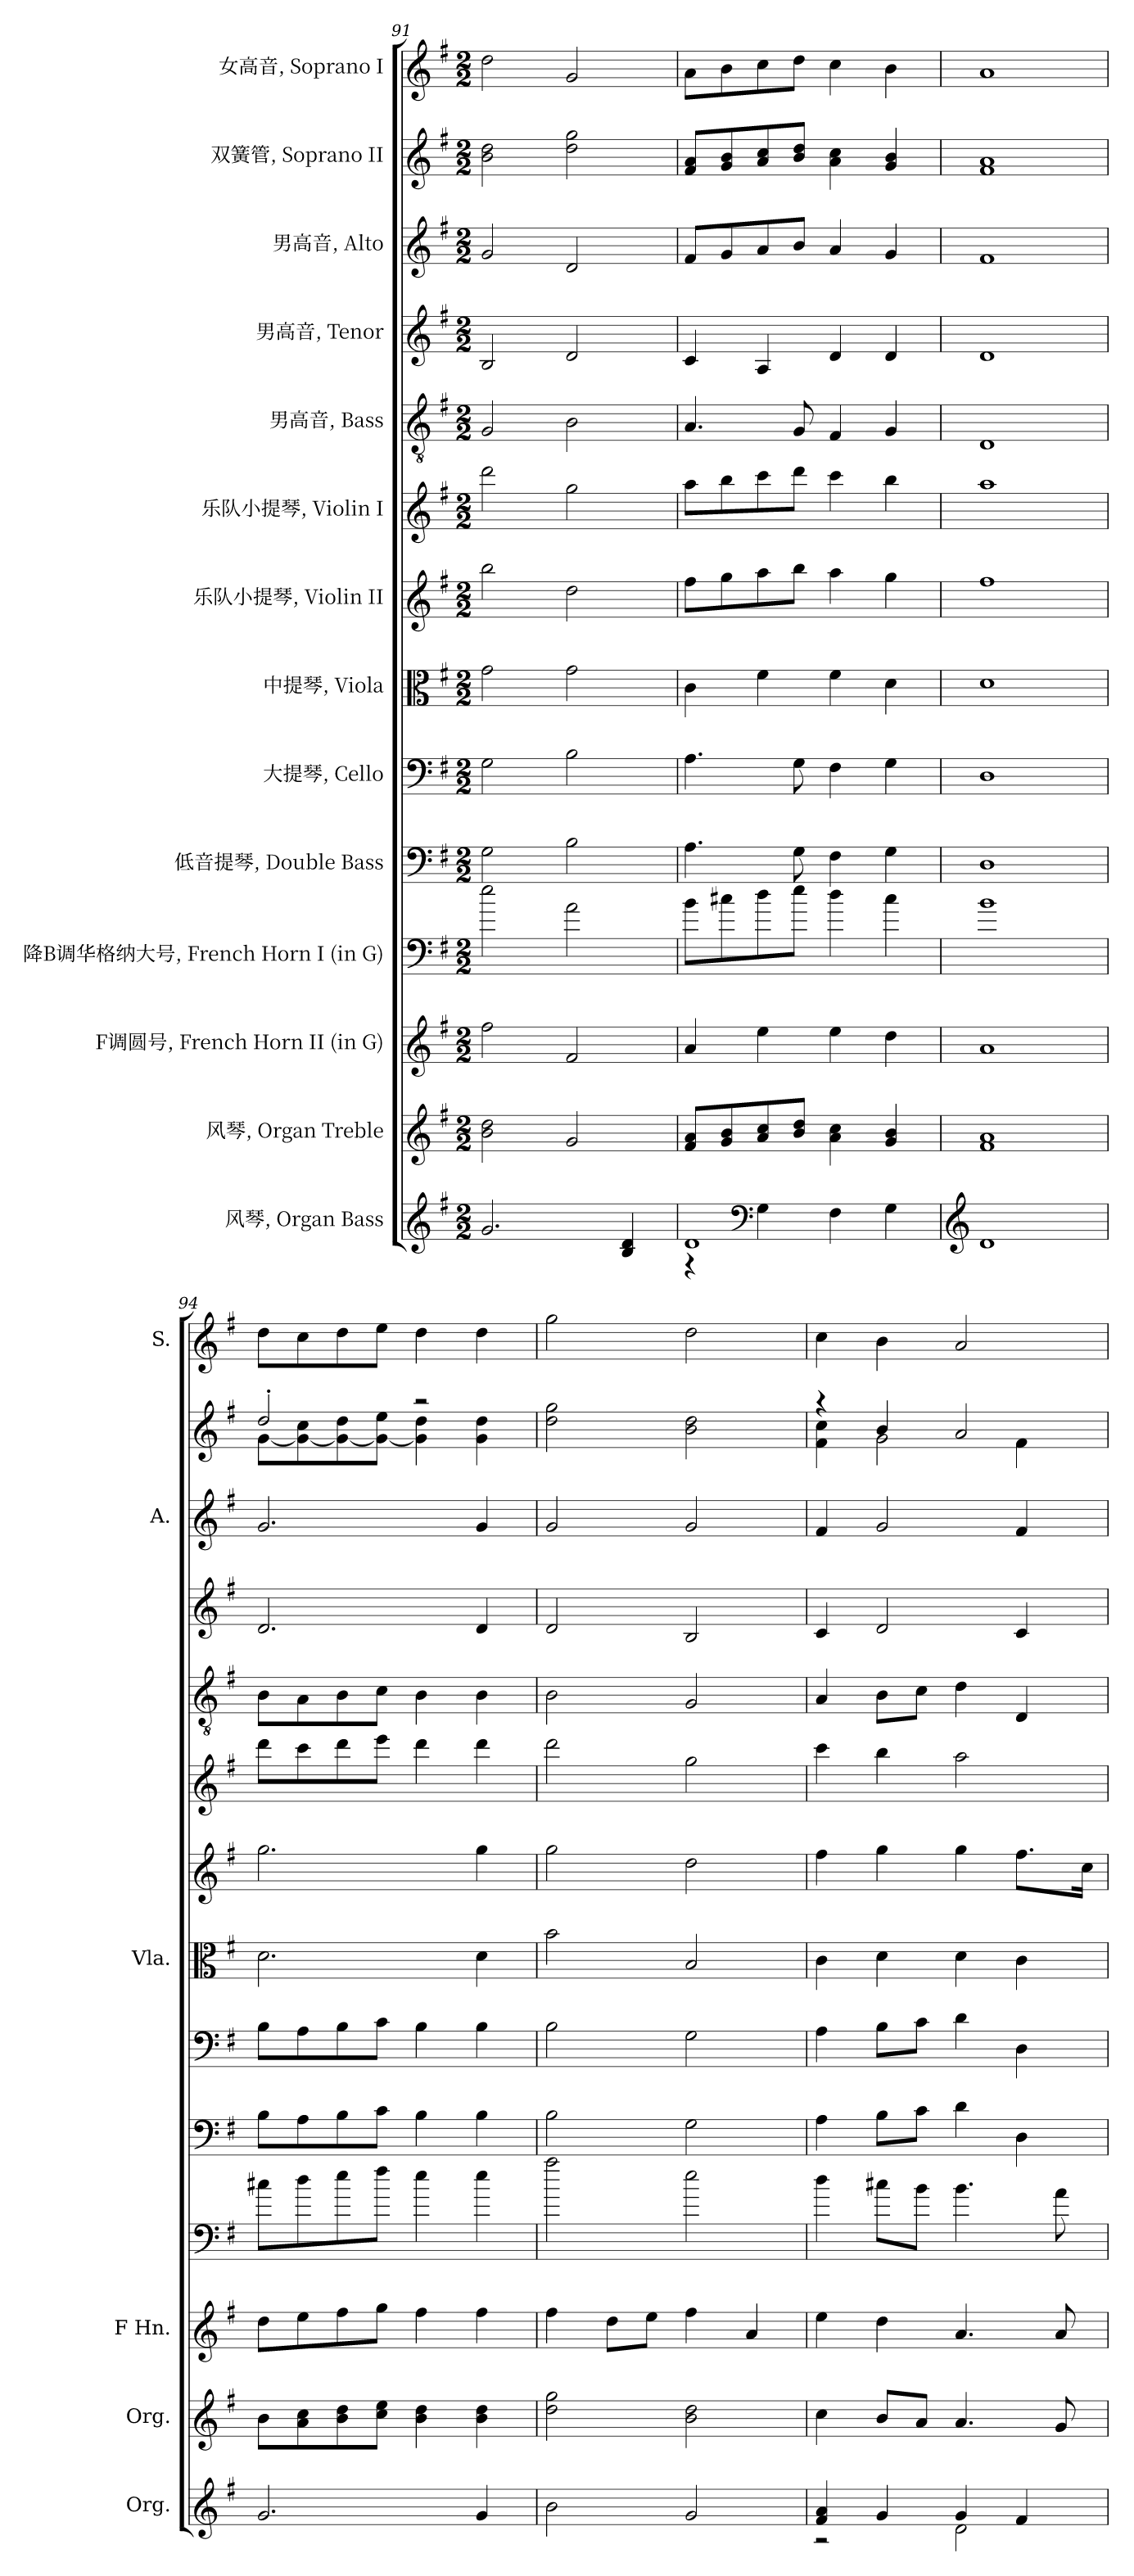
**kern	**kern	**kern	**kern	**kern	**kern	**kern	**kern	**kern	**kern	**kern	**kern	**kern	**kern
*part14	*part13	*part12	*part11	*part10	*part9	*part8	*part7	*part6	*part5	*part4	*part3	*part2	*part1
*staff14	*staff13	*staff12	*staff11	*staff10	*staff9	*staff8	*staff7	*staff6	*staff5	*staff4	*staff3	*staff2	*staff1
*I"风琴, Organ Bass	*I"风琴, Organ Treble	*I"F调圆号, French Horn II (in G)	*I"降B调华格纳大号, French Horn I (in G)	*I"低音提琴, Double Bass	*I"大提琴, Cello	*I"中提琴, Viola	*I"乐队小提琴, Violin II	*I"乐队小提琴, Violin I	*I"男高音, Bass	*I"男高音, Tenor	*I"男高音, Alto	*I"双簧管, Soprano II	*I"女高音, Soprano I
*I'Org.	*I'Org.	*I'F Hn.	*	*	*	*I'Vla.	*	*	*	*	*I'A.	*	*I'S.
*clefG2	*clefG2	*clefG2	*clefF4	*clefF4	*clefF4	*clefC3	*clefG2	*clefG2	*clefGv2	*clefG2	*clefG2	*clefG2	*clefG2
*	*	*ITrd4c7	*ITrd1c2	*ITrd7c12	*	*	*	*	*	*	*	*	*
*k[f#]	*k[f#]	*k[]	*k[b-]	*k[f#]	*k[f#]	*k[f#]	*k[f#]	*k[f#]	*k[f#]	*k[f#]	*k[f#]	*k[f#]	*k[f#]
*M2/2	*M2/2	*M2/2	*M2/2	*M2/2	*M2/2	*M2/2	*M2/2	*M2/2	*M2/2	*M2/2	*M2/2	*M2/2	*M2/2
=91	=91	=91	=91	=91	=91	=91	=91	=91	=91	=91	=91	=91	=91
2.g/	2b\ 2dd\	2b\	2dd\	2GG\	2G\	2g\	2bb\	2ddd\	2G/	2B/	2g/	2b\ 2dd\	2dd\
.	2g/	2B/	2g\	2BB\	2B\	2g\	2dd\	2gg\	2B\	2d/	2d/	2dd\ 2gg\	2g/
4B/ 4d/	.	.	.	.	.	.	.	.	.	.	.	.	.
=92	=92	=92	=92	=92	=92	=92	=92	=92	=92	=92	=92	=92	=92
*^	*	*	*	*	*	*	*	*	*	*	*	*	*
1d	4r	8f#/ 8a/L	4d/	8a\L	4.AA\	4.A\	4c\	8ff#\L	8aa\L	4.A/	4c/	8f#/L	8f#/ 8a/L	8a\L
.	.	8g/ 8b/	.	8bn\	.	.	.	8gg\	8bb\	.	.	8g/	8g/ 8b/	8b\
*clefF4	*	*	*	*	*	*	*	*	*	*	*	*	*	*
.	4G\	8a/ 8cc/	4a\	8cc\	.	.	4f#\	8aa\	8ccc\	.	4A/	8a/	8a/ 8cc/	8cc\
.	.	8b/ 8dd/J	.	8dd\J	8GG\	8G\	.	8bb\J	8ddd\J	8G/	.	8b/J	8b/ 8dd/J	8dd\J
.	4F#\	4a\ 4cc\	4a\	4cc\	4FF#\	4F#\	4f#\	4aa\	4ccc\	4F#/	4d/	4a/	4a\ 4cc\	4cc\
.	4G\	4g/ 4b/	4g\	4b\	4GG\	4G\	4d\	4gg\	4bb\	4G/	4d/	4g/	4g/ 4b/	4b\
*v	*v	*	*	*	*	*	*	*	*	*	*	*	*	*
=93	=93	=93	=93	=93	=93	=93	=93	=93	=93	=93	=93	=93	=93
*clefG2	*	*	*	*	*	*	*	*	*	*	*	*	*
1d	1f# 1a	1d	1a	1DD	1D	1d	1ff#	1aa	1D	1d	1f#	1f# 1a	1a
!!LO:PB:g=z
=94	=94	=94	=94	=94	=94	=94	=94	=94	=94	=94	=94	=94	=94
*	*	*	*	*	*	*	*	*	*	*	*	*^	*
2.g/	8b\L	8g\L	8bn\L	8BB\L	8B\L	2.d\	2.gg\	8ddd\L	8B\L	2.d/	2.g/	2dd'/	[8g\L	8dd\L
.	8a\ 8cc\	8a\	8cc\	8AA\	8A\	.	.	8ccc\	8A\	.	.	.	8g\_ 8cc\	8cc\
.	8b\ 8dd\	8b\	8dd\	8BB\	8B\	.	.	8ddd\	8B\	.	.	.	8g\_ 8dd\	8dd\
.	8cc\ 8ee\J	8cc\J	8ee\J	8C\J	8c\J	.	.	8eee\J	8c\J	.	.	.	8g\_ 8ee\J	8ee\J
.	4b\ 4dd\	4b\	4dd\	4BB\	4B\	.	.	4ddd\	4B\	.	.	2r	4g\] 4dd\	4dd\
4g/	4b\ 4dd\	4b\	4dd\	4BB\	4B\	4d\	4gg\	4ddd\	4B\	4d/	4g/	.	4g\ 4dd\	4dd\
*	*	*	*	*	*	*	*	*	*	*	*	*v	*v	*
=95	=95	=95	=95	=95	=95	=95	=95	=95	=95	=95	=95	=95	=95
*	*	*	*	*	*	*	*	*	*	*	*	*	*MM110
2b\	2dd\ 2gg\	4b\	2gg\	2BB\	2B\	2b\	2gg\	2ddd\	2B\	2d/	2g/	2dd\ 2gg\	2gg\
.	.	8g\L	.	.	.	.	.	.	.	.	.	.	.
.	.	8a\J	.	.	.	.	.	.	.	.	.	.	.
2g/	2b\ 2dd\	4b\	2dd\	2GG\	2G\	2B/	2dd\	2gg\	2G/	2B/	2g/	2b\ 2dd\	2dd\
.	.	4d/	.	.	.	.	.	.	.	.	.	.	.
=96	=96	=96	=96	=96	=96	=96	=96	=96	=96	=96	=96	=96	=96
*	*	*	*	*	*	*	*	*	*	*	*	*	*MM100
*^	*	*	*	*	*	*	*	*	*	*	*	*^	*
4f#/ 4a/	2r	4cc\	4a\	4cc\	4AA\	4A\	4c\	4ff#\	4ccc\	4A/	4c/	4f#/	4r	4f#\ 4cc\	4cc\
4g/	.	8b/L	4g\	8bn\L	8BB\L	8B\L	4d\	4gg\	4bb\	8B\L	2d/	2g/	4b/	2g\	4b\
.	.	8a/J	.	8a\J	8C\J	8c\J	.	.	.	8c\J	.	.	.	.	.
4g/	2d\	4.a/	4.d/	4.a\	4D\	4d\	4d\	4gg\	2aa\	4d\	.	.	2a/	.	2a/
4f#/	.	.	.	.	4DD\	4D\	4c\	8.ff#\L	.	4D/	4c/	4f#/	.	4f#\	.
.	.	8g/	8d/	8g\	.	.	.	.	.	.	.	.	.	.	.
.	.	.	.	.	.	.	.	16cc\Jk	.	.	.	.	.	.	.
*v	*v	*	*	*	*	*	*	*	*	*	*	*	*v	*v	*
=	=	=	=	=	=	=	=	=	=	=	=	=	=
*-	*-	*-	*-	*-	*-	*-	*-	*-	*-	*-	*-	*-	*-
